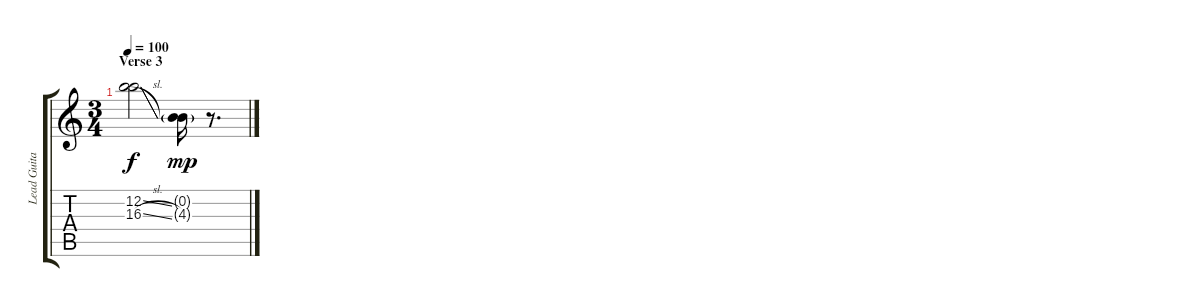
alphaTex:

\track ("Lead Guitar (Martin Barre)" "Lead Guita") {instrument overdrivenguitar}
\staff {score tabs}
\tuning (E4 B3 G3 D3 A2 E2) {hide}
\ts (3 4)
\section ("" "Verse 3")
\tempo 100
\clef g2
\ks c
(12.2{sl} 16.3{sl}).2{dy f} (0.2{g} 4.3{g}).16{dy mp} r.8{d}
